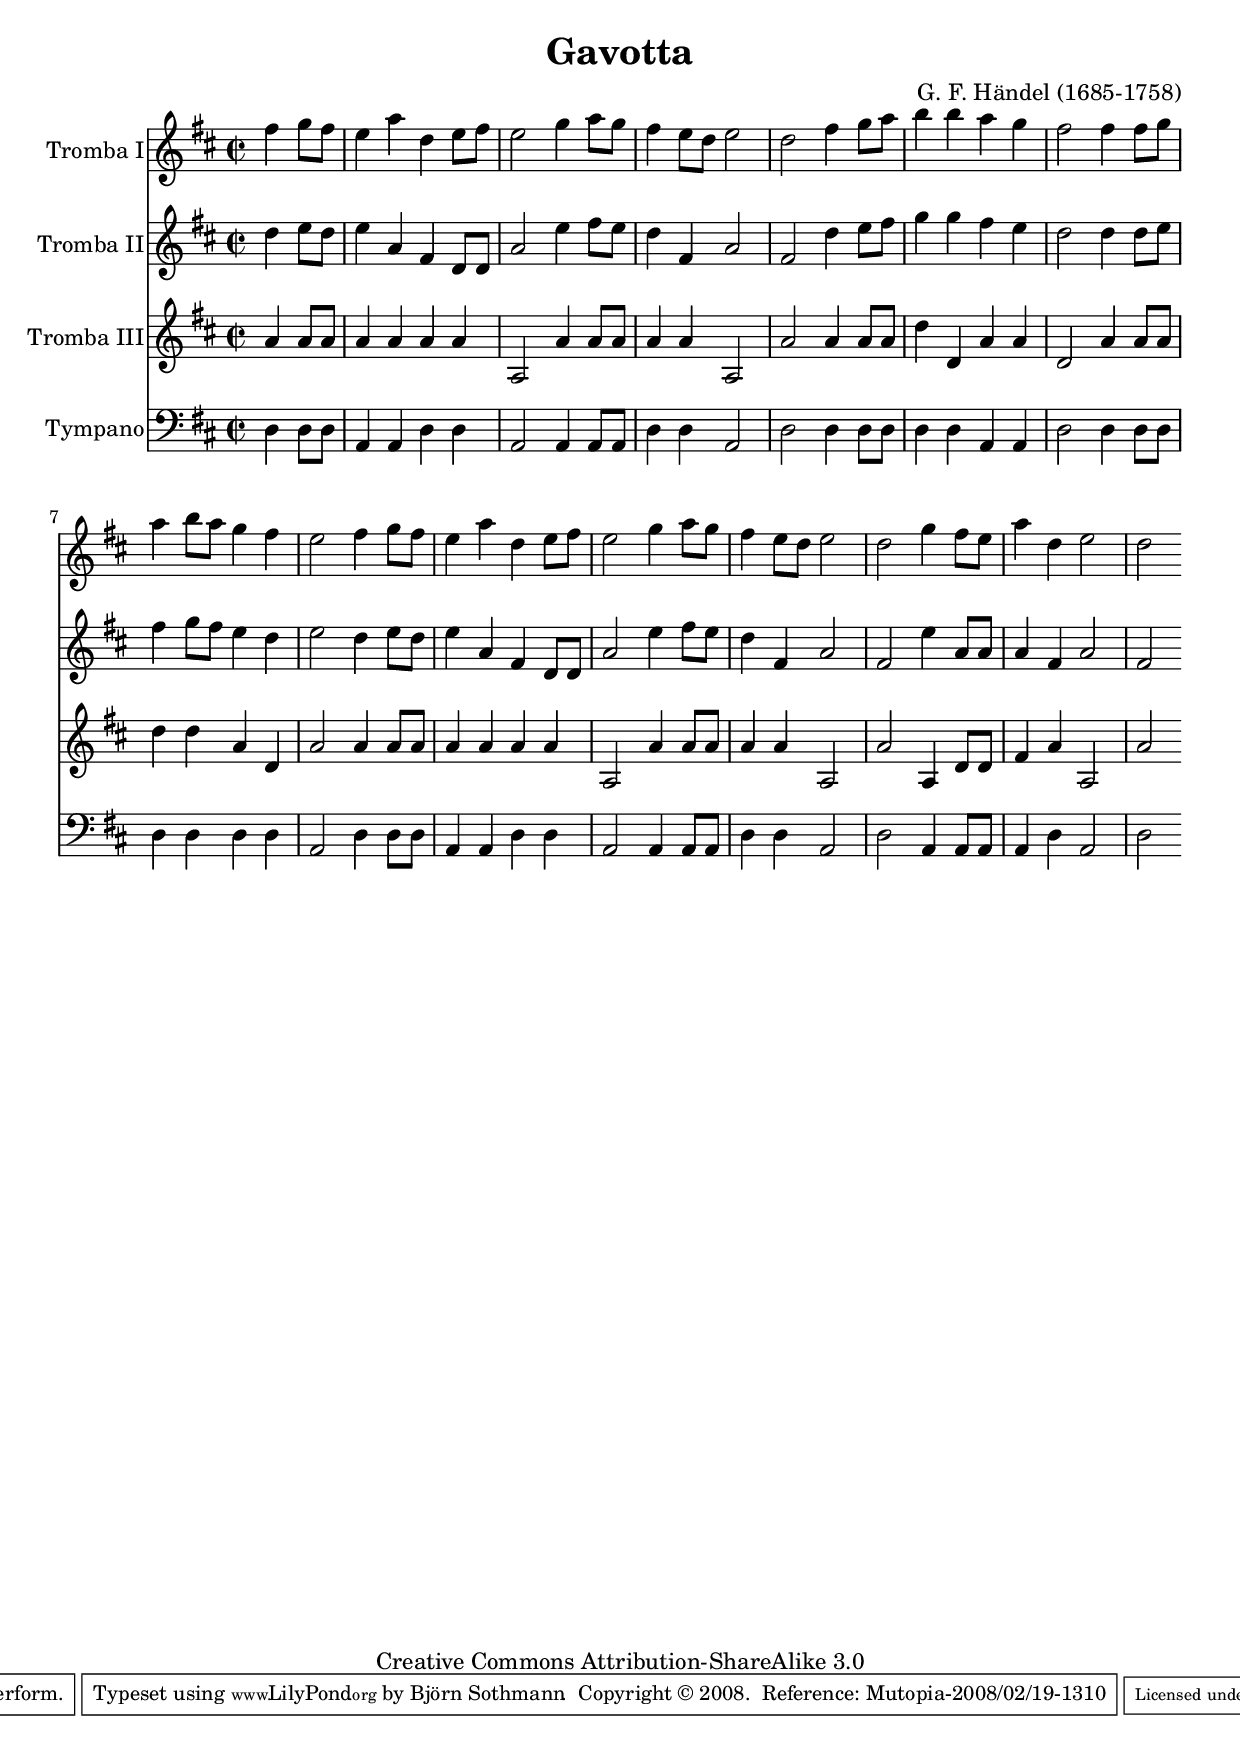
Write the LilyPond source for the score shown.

% Created on Sat Jan 26 21:19:43 CET 2008
\version "2.10.33"

\header {
	title = "Gavotta"
	composer = "G. F. Händel (1685-1758)"
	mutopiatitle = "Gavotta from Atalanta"
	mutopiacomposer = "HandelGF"
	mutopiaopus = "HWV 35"
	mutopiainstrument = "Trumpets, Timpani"
	date = "1736"
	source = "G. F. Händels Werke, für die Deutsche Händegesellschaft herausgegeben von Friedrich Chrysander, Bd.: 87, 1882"
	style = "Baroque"
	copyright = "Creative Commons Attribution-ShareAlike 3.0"
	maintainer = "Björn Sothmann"
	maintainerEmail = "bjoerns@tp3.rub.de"
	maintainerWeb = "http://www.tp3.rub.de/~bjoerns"
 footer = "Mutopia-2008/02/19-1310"
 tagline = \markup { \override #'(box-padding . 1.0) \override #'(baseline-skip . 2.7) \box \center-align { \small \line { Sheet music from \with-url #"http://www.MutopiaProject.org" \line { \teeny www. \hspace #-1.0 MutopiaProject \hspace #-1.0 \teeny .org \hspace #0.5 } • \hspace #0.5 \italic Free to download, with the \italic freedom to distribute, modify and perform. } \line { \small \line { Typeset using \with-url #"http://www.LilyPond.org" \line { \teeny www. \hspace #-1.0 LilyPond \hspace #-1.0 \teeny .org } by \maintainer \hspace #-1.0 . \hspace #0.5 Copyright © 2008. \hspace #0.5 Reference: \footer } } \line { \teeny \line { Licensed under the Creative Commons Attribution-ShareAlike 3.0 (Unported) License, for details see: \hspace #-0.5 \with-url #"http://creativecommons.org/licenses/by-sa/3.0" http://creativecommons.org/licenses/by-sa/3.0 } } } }
}

\include "deutsch.ly"


staffTrumpetInC = \new Staff  {
	\time 2/2
	\override Score.MetronomeMark #'stencil = ##f
	\tempo 4 = 160
	\set Staff.instrumentName="Tromba I"
	\set Staff.midiInstrument="trumpet"
	\key d \major
	\clef treble
	\relative c'' {
		\partial 2 fis4 g8 fis |
		e4 a d, e8 fis |
		e2 g4 a8 g |
		fis4 e8 d e2 |
		d \bar ":|:" fis4 g8 a |
		h4 h a g |
		fis2 fis4 fis8 g |
		a4 h8 a g4 fis |
		e2 fis4 g8 fis |
		e4 a d, e8 fis |
		e2 g4 a8 g |
		fis4 e8 d e2 |
		d g4 fis8 e |
		a4 d, e2 |
		d
	\bar ":|"
	}

}
staffTrumpetInCII = \new Staff  {
	\set Staff.instrumentName="Tromba II"
	\set Staff.midiInstrument="trumpet"
	\key d \major
	\clef treble
	\relative c'' {
		\partial 2 d4 e8 d |
		e4 a, fis d8 d |
		a'2 e'4 fis8 e |
		d4 fis, a2 |
		fis \bar ":|:" d'4 e8 fis |
		g4 g fis e |
		d2 d4 d8 e |
		fis4 g8 fis e4 d |
		e2 d4 e8 d |
		e4 a, fis d8 d |
		a'2 e'4 fis8 e |
		d4 fis, a2 |
		fis e'4 a,8 a |
		a4 fis a2 |
		fis
	\bar ":|"
	}

}
staffTrumpetInCIII = \new Staff  {
	\set Staff.instrumentName="Tromba III"
	\set Staff.midiInstrument="trumpet"
	\key d \major
	\clef treble
	\relative c'' {
		\partial 2 a4 a8 a |
		a4 a a a |
		a,2 a'4 a8 a |
		a4 a a,2 |
		a' \bar ":|:" a4 a8 a |
		d4 d, a' a |
		d,2 a'4 a8 a |
		d4 d a d, |
		a'2 a4 a8 a |
		a4 a a a |
		a,2 a'4 a8 a |
		a4 a a,2 |
		a' a,4 d8 d |
		fis4 a a,2 |
		a'
	\bar ":|"
	}

}
staffTimpani = \new Staff  {
	\set Staff.instrumentName="Tympano"
	\set Staff.midiInstrument="timpani"
	\key d \major
	\clef bass
	\relative c {
		\partial 2 d4 d8 d |
		a4 a d d |
		a2 a4 a8 a |
		d4 d a2 |
		d \bar ":|:" d4 d8 d |
		d4 d a a |
		d2 d4 d8 d |
		d4 d d d |
		a2 d4 d8 d |
		a4 a d d |
		a2 a4 a8 a |
		d4 d a2 |
		d a4 a8 a |
		a4 d a2 |
		d
	\bar ":|"
	}

}


\score {
	<<
		\staffTrumpetInC
		\staffTrumpetInCII
		\staffTrumpetInCIII
		\staffTimpani
	>>
	
	\midi {
	}

	\layout  {
	}
}

\paper {
}

